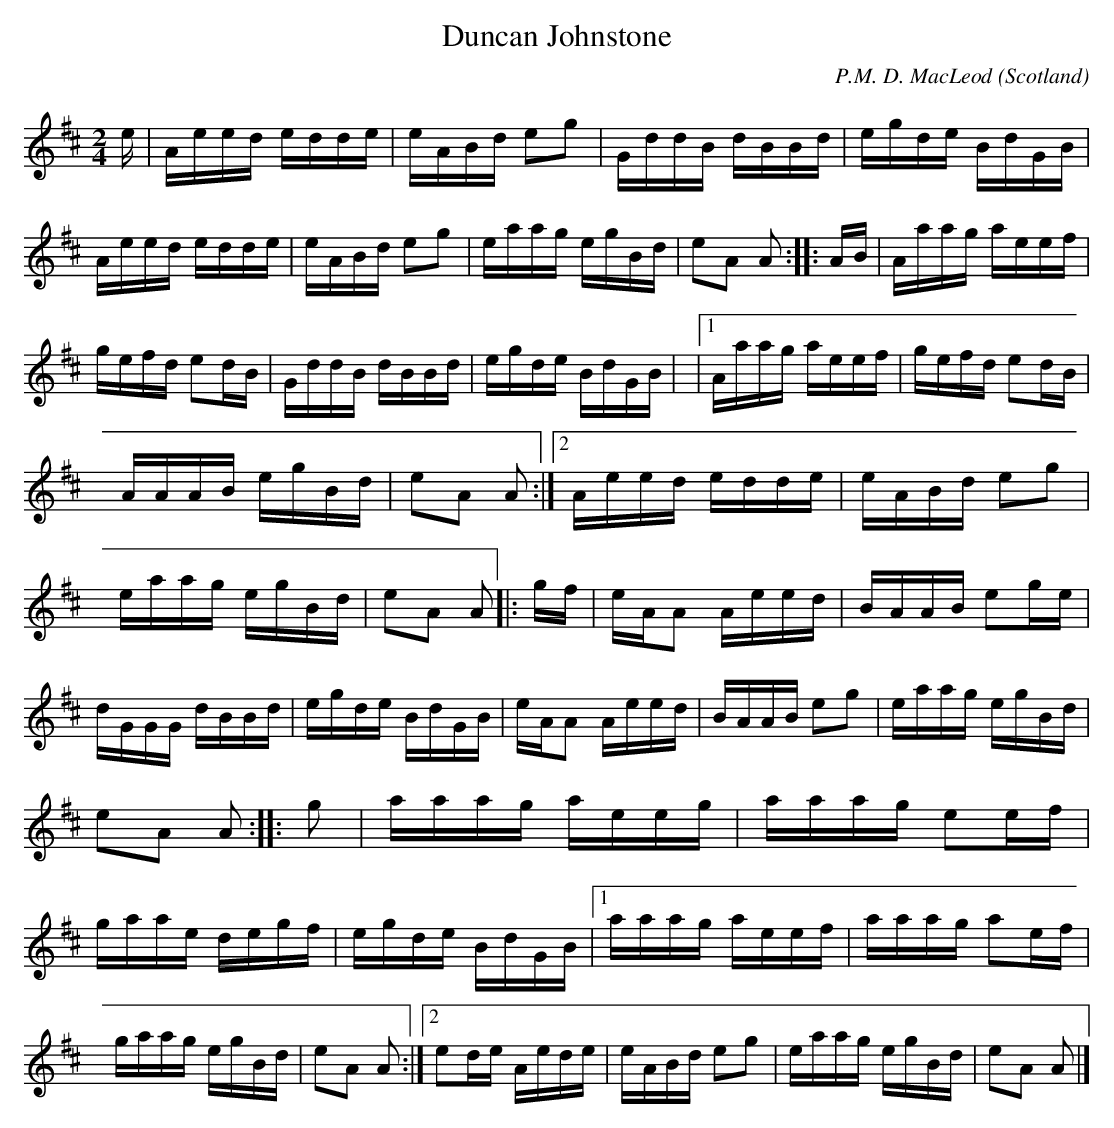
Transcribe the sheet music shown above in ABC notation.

X:1
T:Duncan Johnstone
C:P.M. D. MacLeod
M:2/4
O:Scotland
K:A mixolydian
e|\
Aeed edde|eABd e2g2|GddB dBBd|egde BdGB|\
Aeed edde|eABd e2g2|eaag egBd|e2A2 A2::\
AB|\
Aaag aeef|gefd e2dB|GddB dBBd|egde BdGB|\
|1  Aaag aeef|gefd e2dB|AAAB egBd|e2A2 A2\
:|2 Aeed edde|eABd e2g2|eaag egBd|e2A2 A2|:\
gf|\
eAA2 Aeed|BAAB e2ge|dGGG dBBd|egde BdGB|\
eAA2 Aeed|BAAB e2g2|eaag egBd|e2A2 A2::\
g2|\
aaag aeeg|aaag e2ef|gaae degf|egde BdGB\
|1  aaag aeef|aaag a2ef|gaag egBd|e2A2 A2\
:|2 e2de Aede|eABd e2g2|eaag egBd|e2A2 A2|]
